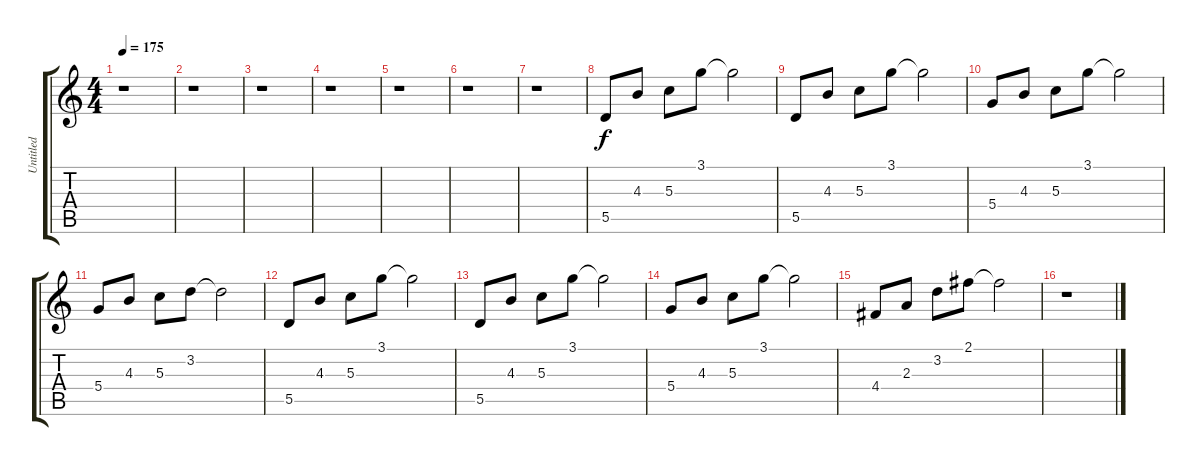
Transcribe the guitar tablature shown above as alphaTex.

\track ("Untitled" "Untitled") {instrument acousticguitarsteel}
\staff {score tabs}
\tuning (E4 B3 G3 D3 A2 E2) {hide}
\ts (4 4)
\tempo 175
\clef g2
\ks c
r.1{dy f} |
r.1 |
r.1 |
r.1 |
r.1 |
r.1 |
r.1 |
5.5.8 4.3.8 5.3.8 3.1.8 3.1{t}.2 |
5.5.8 4.3.8 5.3.8 3.1.8 3.1{t}.2 |
5.4.8 4.3.8 5.3.8 3.1.8 3.1{t}.2 |
5.4.8 4.3.8 5.3.8 3.2.8 3.2{t}.2 |
5.5.8 4.3.8 5.3.8 3.1.8 3.1{t}.2 |
5.5.8 4.3.8 5.3.8 3.1.8 3.1{t}.2 |
5.4.8 4.3.8 5.3.8 3.1.8 3.1{t}.2 |
4.4.8 2.3.8 3.2.8 2.1.8 2.1{t}.2 |
r.1
